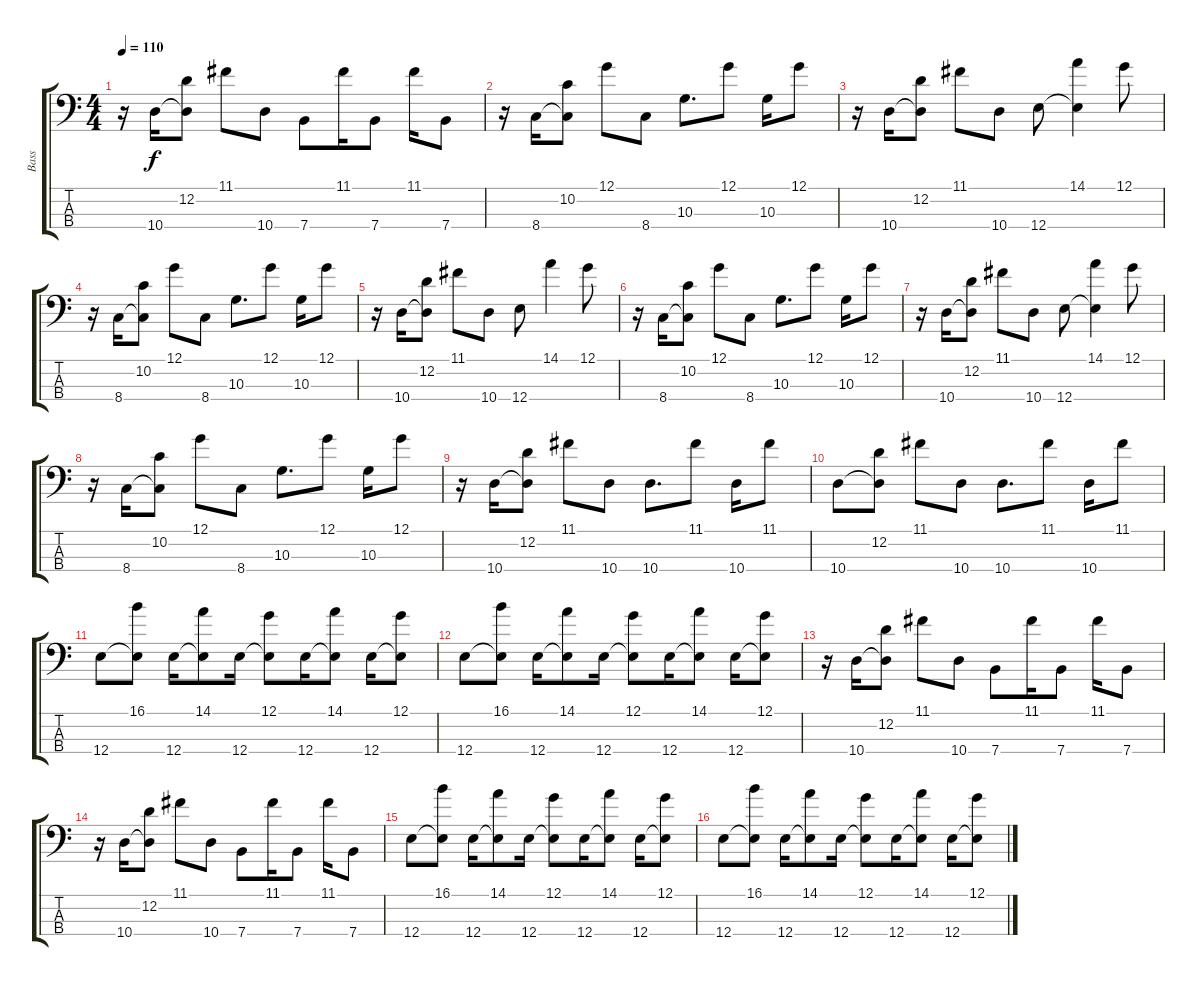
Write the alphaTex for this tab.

\track ("Bass" "Bass") {solo instrument electricbassfinger}
\staff {score tabs}
\tuning (G2 D2 A1 E1) {hide}
\ts (4 4)
\tempo 110
\clef f4
\ks c
r.16{dy f} 10.4.16 (12.2 10.4{t}).8 11.1.8 10.4.8 7.4.8 11.1.16 7.4.8 11.1.16 7.4.8 |
r.16 8.4.16 (10.2 8.4{t}).8 12.1.8 8.4.8 10.3.8{d} 12.1.8 10.3.16 12.1.8 |
r.16 10.4.16 (12.2 10.4{t}).8 11.1.8 10.4.8 12.4.8 (14.1 12.4{t}).4 12.1.8 |
r.16 8.4.16 (10.2 8.4{t}).8 12.1.8 8.4.8 10.3.8{d} 12.1.8 10.3.16 12.1.8 |
r.16 10.4.16 (12.2 10.4{t}).8 11.1.8 10.4.8 12.4.8 14.1.4 12.1.8 |
r.16 8.4.16 (10.2 8.4{t}).8 12.1.8 8.4.8 10.3.8{d} 12.1.8 10.3.16 12.1.8 |
r.16 10.4.16 (12.2 10.4{t}).8 11.1.8 10.4.8 12.4.8 (14.1 12.4{t}).4 12.1.8 |
r.16 8.4.16 (10.2 8.4{t}).8 12.1.8 8.4.8 10.3.8{d} 12.1.8 10.3.16 12.1.8 |
r.16 10.4.16 (12.2 10.4{t}).8 11.1.8 10.4.8 10.4.8{d} 11.1.8 10.4.16 11.1.8 |
10.4.8 (12.2 10.4{t}).8 11.1.8 10.4.8 10.4.8{d} 11.1.8 10.4.16 11.1.8 |
12.4.8 (16.1 12.4{t}).8 12.4.16 (14.1 12.4{t}).8 12.4.16 (12.1 12.4{t}).8 12.4.16 (14.1 12.4{t}).8 12.4.16 (12.1 12.4{t}).8 |
12.4.8 (16.1 12.4{t}).8 12.4.16 (14.1 12.4{t}).8 12.4.16 (12.1 12.4{t}).8 12.4.16 (14.1 12.4{t}).8 12.4.16 (12.1 12.4{t}).8 |
r.16 10.4.16 (12.2 10.4{t}).8 11.1.8 10.4.8 7.4.8 11.1.16 7.4.8 11.1.16 7.4.8 |
r.16 10.4.16 (12.2 10.4{t}).8 11.1.8 10.4.8 7.4.8 11.1.16 7.4.8 11.1.16 7.4.8 |
12.4.8 (16.1 12.4{t}).8 12.4.16 (14.1 12.4{t}).8 12.4.16 (12.1 12.4{t}).8 12.4.16 (14.1 12.4{t}).8 12.4.16 (12.1 12.4{t}).8 |
12.4.8 (16.1 12.4{t}).8 12.4.16 (14.1 12.4{t}).8 12.4.16 (12.1 12.4{t}).8 12.4.16 (14.1 12.4{t}).8 12.4.16 (12.1 12.4{t}).8
